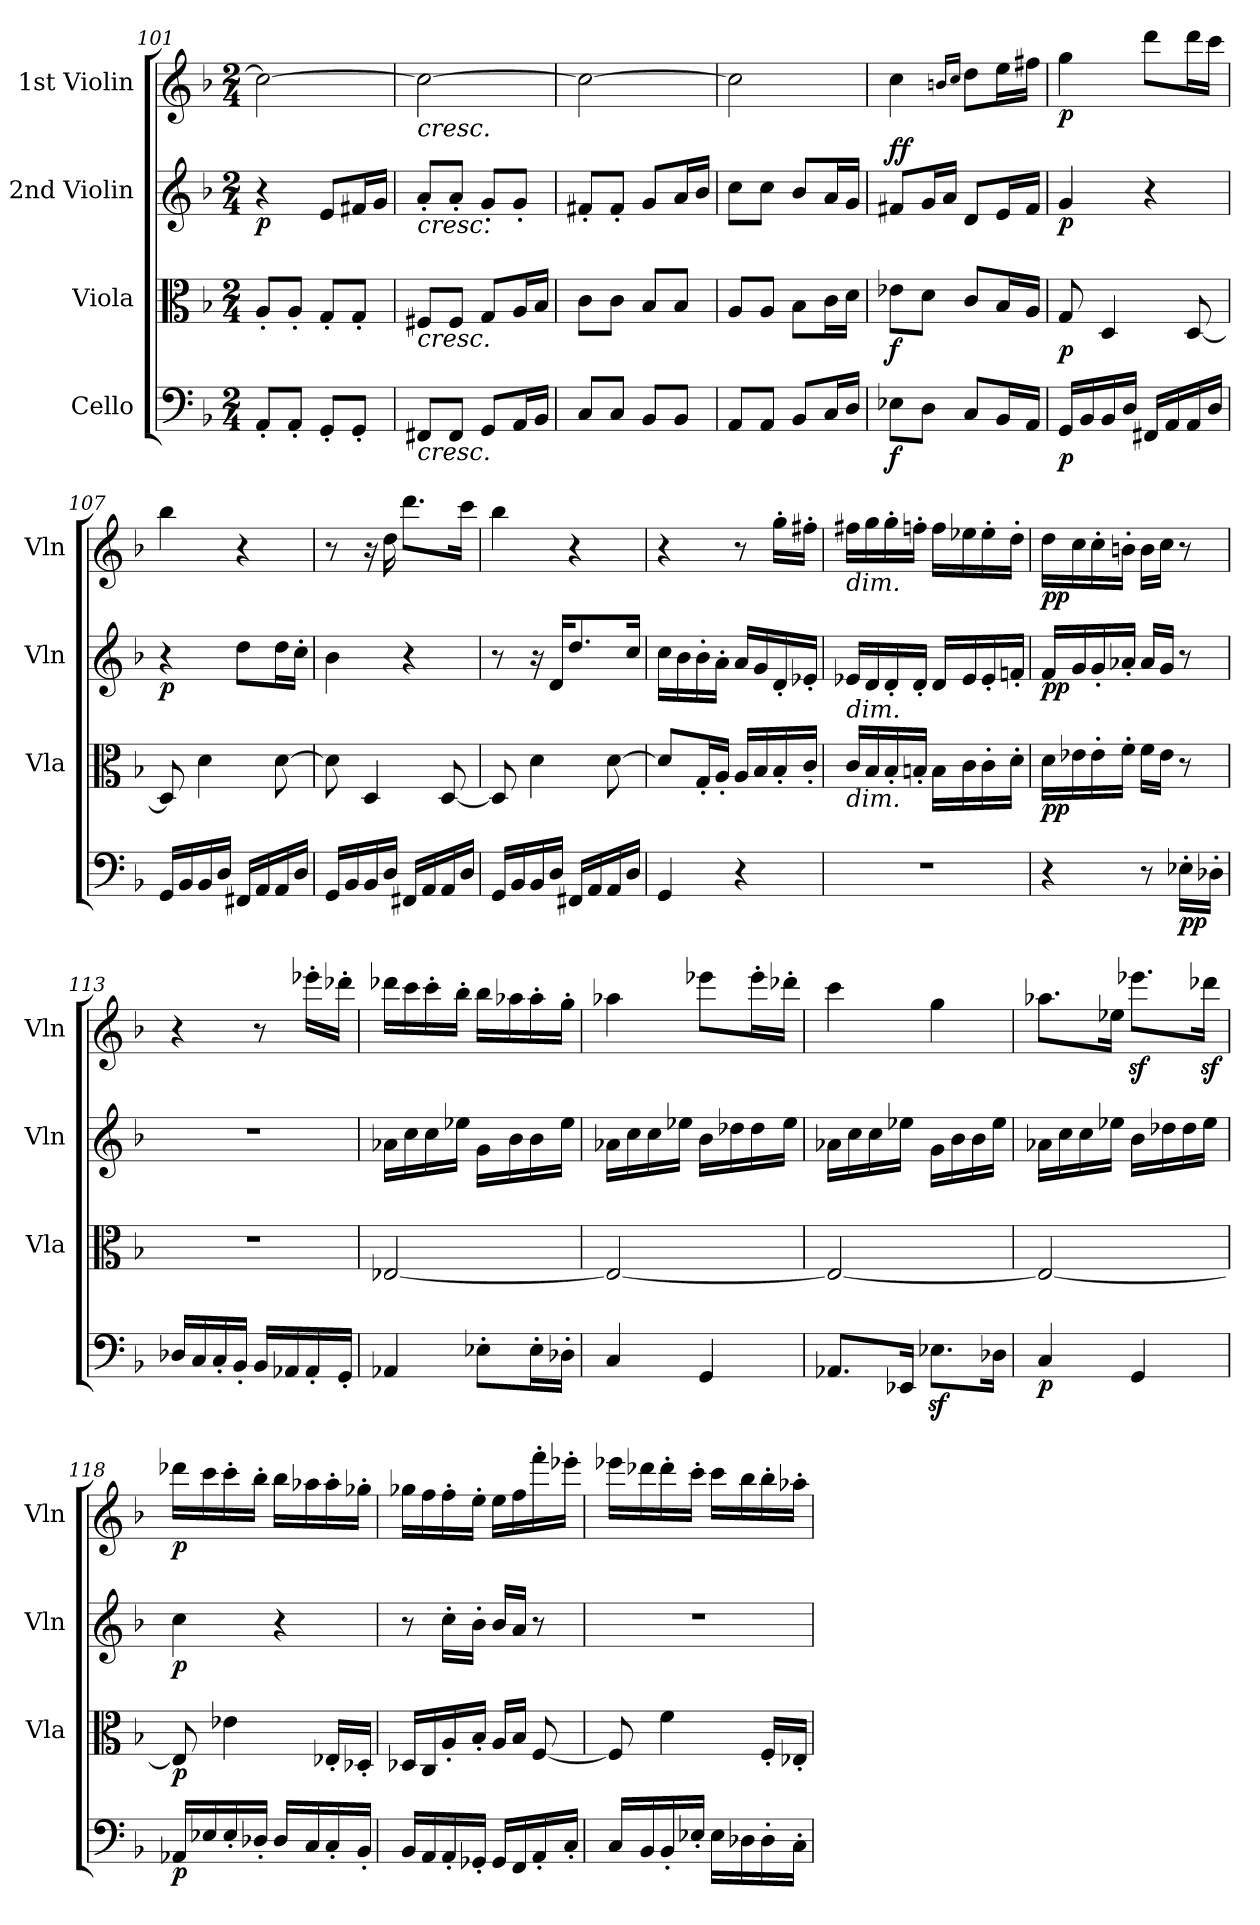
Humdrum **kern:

**kern	**dynam	**kern	**dynam	**kern	**dynam	**kern	**dynam
*part4	*part4	*part3	*part3	*part2	*part2	*part1	*part1
*staff4	*staff4	*staff3	*staff3	*staff2	*staff2	*staff1	*staff1
*I"Cello	*	*I"Viola	*	*I"2nd Violin	*	*I"1st Violin	*
*	*	*I'Vla	*	*I'Vln	*	*I'Vln	*
*clefF4	*	*clefC3	*	*clefG2	*	*clefG2	*
*k[b-]	*	*k[b-]	*	*k[b-]	*	*k[b-]	*
*F:	*	*F:	*	*F:	*	*F:	*
*M2/4	*	*M2/4	*	*M2/4	*	*M2/4	*
=101	=101	=101	=101	=101	=101	=101	=101
!	!	!	!	!	!LO:DY:b	!	!
8AA'/L	.	8A'/L	.	4r	p	2cc\_	.
8AA'/J	.	8A'/J	.	.	.	.	.
8GG'/L	.	8G'/L	.	8e/L	.	.	.
8GG'/J	.	8G'/J	.	16f#X/L	.	.	.
.	.	.	.	16g/JJ	.	.	.
!!LO:LB:g=z
=102	=102	=102	=102	=102	=102	=102	=102
!	!	!	!	!	!	!LO:TX:b:i:t=cresc.	!
!	!	!	!	!LO:TX:b:i:t=cresc.	!	!	!
!	!	!LO:TX:b:i:t=cresc.	!	!	!	!	!
!LO:TX:b:i:t=cresc.	!	!	!	!	!	!	!
8FF#X/L	.	8F#X/L	.	8a'/L	.	2cc\_	.
8FF#/J	.	8F#/J	.	8a'/J	.	.	.
8GG/L	.	8G/L	.	8g'/L	.	.	.
16AA/L	.	16A/L	.	8g'/J	.	.	.
16BB-/JJ	.	16B-/JJ	.	.	.	.	.
=103	=103	=103	=103	=103	=103	=103	=103
8C/L	.	8c\L	.	8f#X'/L	.	2cc\_	.
8C/J	.	8c\J	.	8f#'/J	.	.	.
8BB-/L	.	8B-/L	.	8g/L	.	.	.
8BB-/J	.	8B-/J	.	16a/L	.	.	.
.	.	.	.	16b-/JJ	.	.	.
=104	=104	=104	=104	=104	=104	=104	=104
8AA/L	.	8A/L	.	8cc\L	.	2cc\]	.
8AA/J	.	8A/J	.	8cc\J	.	.	.
8BB-/L	.	8B-\L	.	8b-/L	.	.	.
16C/L	.	16c\L	.	16a/L	.	.	.
16D/JJ	.	16d\JJ	.	16g/JJ	.	.	.
=105	=105	=105	=105	=105	=105	=105	=105
!	!LO:DY:b	!	!LO:DY:b	!	!LO:DY:b	!	!
!	!	!	!	!	!LO:DY:n=1:a	!	!
8E-X\L	f	8e-X\L	f	8f#X/L	f f	4cc\	.
8D\J	.	8d\J	.	16g/L	.	.	.
.	.	.	.	16a/JJ	.	.	.
.	.	.	.	.	.	16qbn/LL	.
.	.	.	.	.	.	16qcc/JJ	.
8C/L	.	8c/L	.	8d/L	.	8dd\L	.
16BB-/L	.	16B-/L	.	16e/L	.	16ee\L	.
16AA/JJ	.	16A/JJ	.	16f#/JJ	.	16ff#X\JJ	.
=106	=106	=106	=106	=106	=106	=106	=106
!	!LO:DY:b	!	!LO:DY:b	!	!LO:DY:b	!	!LO:DY:b
16GG/LL	p	8G/	p	4g/	p	4gg\	p
16BB-/	.	.	.	.	.	.	.
16BB-/	.	4D/	.	.	.	.	.
16D/JJ	.	.	.	.	.	.	.
16FF#X/LL	.	.	.	4r	.	8ddd\L	.
16AA/	.	.	.	.	.	.	.
16AA/	.	[8D/	.	.	.	16ddd\L	.
16D/JJ	.	.	.	.	.	16ccc\JJ	.
!!LO:PB:g=z
=107	=107	=107	=107	=107	=107	=107	=107
!	!	!	!	!	!LO:DY:b	!	!
16GG/LL	.	8D/]	.	4r	p	4bb-\	.
16BB-/	.	.	.	.	.	.	.
16BB-/	.	4d\	.	.	.	.	.
16D/JJ	.	.	.	.	.	.	.
16FF#X/LL	.	.	.	8dd\L	.	4r	.
16AA/	.	.	.	.	.	.	.
16AA/	.	[8d\	.	16dd\L	.	.	.
16D/JJ	.	.	.	16cc'\JJ	.	.	.
=108	=108	=108	=108	=108	=108	=108	=108
16GG/LL	.	8d\]	.	4b-\	.	8r	.
16BB-/	.	.	.	.	.	.	.
16BB-/	.	4D/	.	.	.	16r	.
16D/JJ	.	.	.	.	.	16dd\	.
16FF#X/LL	.	.	.	4r	.	8.ddd\L	.
16AA/	.	.	.	.	.	.	.
16AA/	.	[8D/	.	.	.	.	.
16D/JJ	.	.	.	.	.	16ccc\Jk	.
!!LO:LB:g=z
=109	=109	=109	=109	=109	=109	=109	=109
16GG/LL	.	8D/]	.	8r	.	4bb-\	.
16BB-/	.	.	.	.	.	.	.
16BB-/	.	4d\	.	16r	.	.	.
16D/JJ	.	.	.	16d/KL	.	.	.
16FF#X/LL	.	.	.	8.dd/	.	4r	.
16AA/	.	.	.	.	.	.	.
16AA/	.	[8d\	.	.	.	.	.
16D/JJ	.	.	.	16cc/Jk	.	.	.
=110	=110	=110	=110	=110	=110	=110	=110
4GG/	.	8d/L]	.	16cc\LL	.	4r	.
.	.	.	.	16b-\	.	.	.
.	.	16G'/L	.	16b-'\	.	.	.
.	.	16A'/JJ	.	16a'\JJ	.	.	.
4r	.	16A/LL	.	16a/LL	.	8r	.
.	.	16B-/	.	16g/	.	.	.
.	.	16B-'/	.	16d'/	.	16gg'\LL	.
.	.	16c'/JJ	.	16e-X'/JJ	.	16ff#X'\JJ	.
=111	=111	=111	=111	=111	=111	=111	=111
!	!	!	!	!	!	!LO:TX:b:i:t=dim.	!
!	!	!LO:TX:a:i:t=dim.	!	!	!	!	!
!	!	!LO:TX:b:i:t=dim.	!	!	!	!	!
2r	.	16c/LL	.	16e-X/LL	.	16ff#X\LL	.
.	.	16B-/	.	16d/	.	16gg\	.
.	.	16B-'/	.	16d'/	.	16gg'\	.
.	.	16Bn'/JJ	.	16d'/JJ	.	16ffn'\JJ	.
.	.	16B\LL	.	16d/LL	.	16ff\LL	.
.	.	16c\	.	16e-/	.	16ee-X\	.
.	.	16c'\	.	16e-'/	.	16ee-'\	.
.	.	16d'\JJ	.	16fn'/JJ	.	16dd'\JJ	.
=112	=112	=112	=112	=112	=112	=112	=112
!	!	!	!LO:DY:b	!	!LO:DY:b	!	!LO:DY:b
4r	.	16d\LL	pp	16f/LL	pp	16dd\LL	pp
.	.	16e-X\	.	16g/	.	16cc\	.
.	.	16e-'\	.	16g'/	.	16cc'\	.
.	.	16f'\JJ	.	16a-X'/JJ	.	16bn'\JJ	.
8r	.	16f\LL	.	16a-/LL	.	16b\LL	.
.	.	16e-\JJ	.	16g/JJ	.	16cc\JJ	.
!	!LO:DY:b	!	!	!	!	!	!
16E-X'\LL	pp	8r	.	8r	.	8r	.
16D-X'\JJ	.	.	.	.	.	.	.
!!LO:LB:g=z
=113	=113	=113	=113	=113	=113	=113	=113
16D-X/LL	.	2r	.	2r	.	4r	.
16C/	.	.	.	.	.	.	.
16C'/	.	.	.	.	.	.	.
16BB-'/JJ	.	.	.	.	.	.	.
16BB-/LL	.	.	.	.	.	8r	.
16AA-X/	.	.	.	.	.	.	.
16AA-'/	.	.	.	.	.	16eee-X'\LL	.
16GG'/JJ	.	.	.	.	.	16ddd-X'\JJ	.
=114	=114	=114	=114	=114	=114	=114	=114
4AA-X/	.	[2E-X/	.	16a-X\LL	.	16ddd-X\LL	.
.	.	.	.	16cc\	.	16ccc\	.
.	.	.	.	16cc\	.	16ccc'\	.
.	.	.	.	16ee-X\JJ	.	16bb-'\JJ	.
8E-X'\L	.	.	.	16g\LL	.	16bb-\LL	.
.	.	.	.	16b-\	.	16aa-X\	.
16E-'\L	.	.	.	16b-\	.	16aa-'\	.
16D-X'\JJ	.	.	.	16ee-\JJ	.	16gg'\JJ	.
=115	=115	=115	=115	=115	=115	=115	=115
4C/	.	2E-/_	.	16a-X\LL	.	4aa-X\	.
.	.	.	.	16cc\	.	.	.
.	.	.	.	16cc\	.	.	.
.	.	.	.	16ee-X\JJ	.	.	.
4GG/	.	.	.	16b-\LL	.	8eee-X\L	.
.	.	.	.	16dd-X\	.	.	.
.	.	.	.	16dd-\	.	16eee-'\L	.
.	.	.	.	16ee-\JJ	.	16ddd-X'\JJ	.
=116	=116	=116	=116	=116	=116	=116	=116
8.AA-X/L	.	2E-/_	.	16a-X\LL	.	4ccc\	.
.	.	.	.	16cc\	.	.	.
.	.	.	.	16cc\	.	.	.
16EE-X/Jk	.	.	.	16ee-X\JJ	.	.	.
8.E-Xz<\L	.	.	.	16g\LL	.	4gg\	.
.	.	.	.	16b-\	.	.	.
.	.	.	.	16b-\	.	.	.
16D-X\Jk	.	.	.	16ee-\JJ	.	.	.
!!LO:PB:g=z
=117	=117	=117	=117	=117	=117	=117	=117
!	!LO:DY:b	!	!	!	!	!	!
4C/	p	2E-/_	.	16a-X\LL	.	8.aa-X\L	.
.	.	.	.	16cc\	.	.	.
.	.	.	.	16cc\	.	.	.
.	.	.	.	16ee-X\JJ	.	16ee-X\Jk	.
4GG/	.	.	.	16b-\LL	.	8.eee-Xz<\L	.
.	.	.	.	16dd-X\	.	.	.
.	.	.	.	16dd-\	.	.	.
.	.	.	.	16ee-\JJ	.	16ddd-Xz<\Jk	.
=118	=118	=118	=118	=118	=118	=118	=118
!	!LO:DY:b	!	!LO:DY:b	!	!LO:DY:b	!	!LO:DY:b
16AA-X/LL	p	8E-/]	p	4cc\	p	16ddd-X\LL	p
16E-X/	.	.	.	.	.	16ccc\	.
16E-'/	.	4e-X\	.	.	.	16ccc'\	.
16D-X'/JJ	.	.	.	.	.	16bb-'\JJ	.
16D-/LL	.	.	.	4r	.	16bb-\LL	.
16C/	.	.	.	.	.	16aa-X\	.
16C'/	.	16E-X'/LL	.	.	.	16aa-'\	.
16BB-'/JJ	.	16D-X'/JJ	.	.	.	16gg-X'\JJ	.
=119	=119	=119	=119	=119	=119	=119	=119
16BB-/LL	.	16D-X/LL	.	8r	.	16gg-X\LL	.
16AA/	.	16C/	.	.	.	16ff\	.
16AA'/	.	16A'/	.	16cc'\LL	.	16ff'\	.
16GG-X'/JJ	.	16B-'/JJ	.	16b-'\JJ	.	16ee'\JJ	.
16GG-/LL	.	16A/LL	.	16b-/LL	.	16ee\LL	.
16FF/	.	16B-/JJ	.	16a/JJ	.	16ff\	.
16AA'/	.	[8F/	.	8r	.	16fff'\	.
16C'/JJ	.	.	.	.	.	16eee-X'\JJ	.
!!LO:LB:g=z
=120	=120	=120	=120	=120	=120	=120	=120
16C/LL	.	8F/]	.	2r	.	16eee-X\LL	.
16BB-/	.	.	.	.	.	16ddd-X\	.
16BB-'/	.	4f\	.	.	.	16ddd-'\	.
16E-X'/JJ	.	.	.	.	.	16ccc'\JJ	.
16E-\LL	.	.	.	.	.	16ccc\LL	.
16D-X\	.	.	.	.	.	16bb-\	.
16D-'\	.	16F'/LL	.	.	.	16bb-'\	.
16C'\JJ	.	16E-X'/JJ	.	.	.	16aa-X'\JJ	.
=	=	=	=	=	=	=	=
*-	*-	*-	*-	*-	*-	*-	*-
